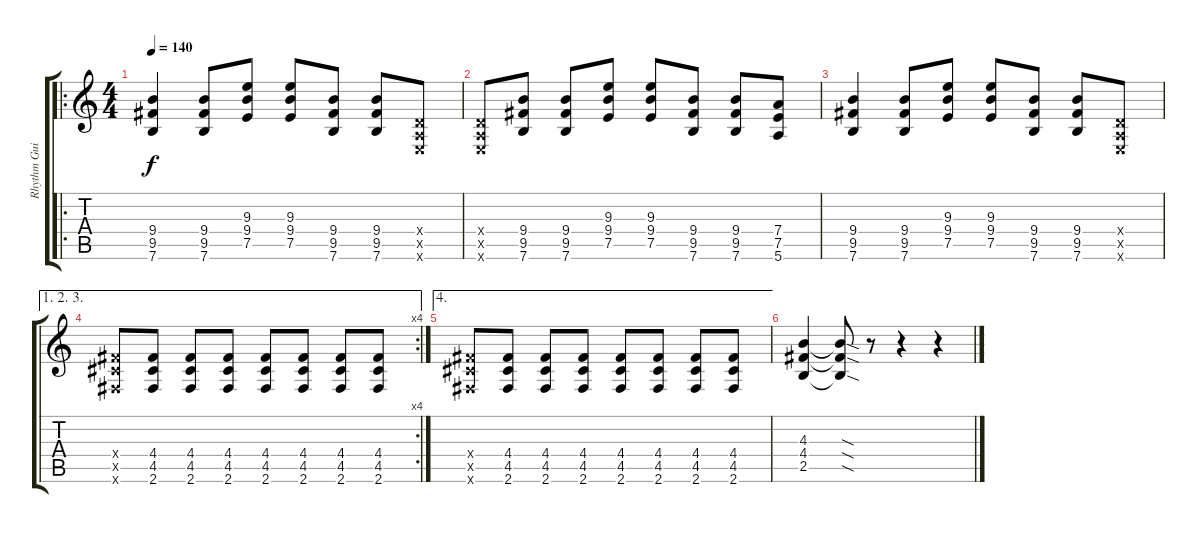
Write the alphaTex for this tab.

\track ("Rhythm Guitar" "Rhythm Gui") {instrument overdrivenguitar}
\staff {score tabs}
\tuning (E4 B3 G3 D3 A2 E2) {hide}
\ro
\ts (4 4)
\tempo 140
\clef g2
\ks c
(9.4 9.5 7.6).4{dy f} (9.4 9.5 7.6).8 (9.3 9.4 7.5).8 (9.3 9.4 7.5).8 (9.4 9.5 7.6).8 (9.4 9.5 7.6).8 (0.4{x} 0.5{x} 0.6{x}).8 |
(0.4{x} 0.5{x} 0.6{x}).8 (9.4 9.5 7.6).8 (9.4 9.5 7.6).8 (9.3 9.4 7.5).8 (9.3 9.4 7.5).8 (9.4 9.5 7.6).8 (9.4 9.5 7.6).8 (7.4 7.5 5.6).8 |
(9.4 9.5 7.6).4 (9.4 9.5 7.6).8 (9.3 9.4 7.5).8 (9.3 9.4 7.5).8 (9.4 9.5 7.6).8 (9.4 9.5 7.6).8 (0.4{x} 0.5{x} 0.6{x}).8 |
\ae (1 2 3)
\rc 4
(4.4{x} 4.5{x} 2.6{x}).8 (4.4 4.5 2.6).8 (4.4 4.5 2.6).8 (4.4 4.5 2.6).8 (4.4 4.5 2.6).8 (4.4 4.5 2.6).8 (4.4 4.5 2.6).8 (4.4 4.5 2.6).8 |
\ae 4
(4.4{x} 4.5{x} 2.6{x}).8 (4.4 4.5 2.6).8 (4.4 4.5 2.6).8 (4.4 4.5 2.6).8 (4.4 4.5 2.6).8 (4.4 4.5 2.6).8 (4.4 4.5 2.6).8 (4.4 4.5 2.6).8 |
(4.3 4.4 2.5).4 (4.3{sod t} 4.4{sod t} 2.5{sod t}).8 r.8 r.4 r.4
